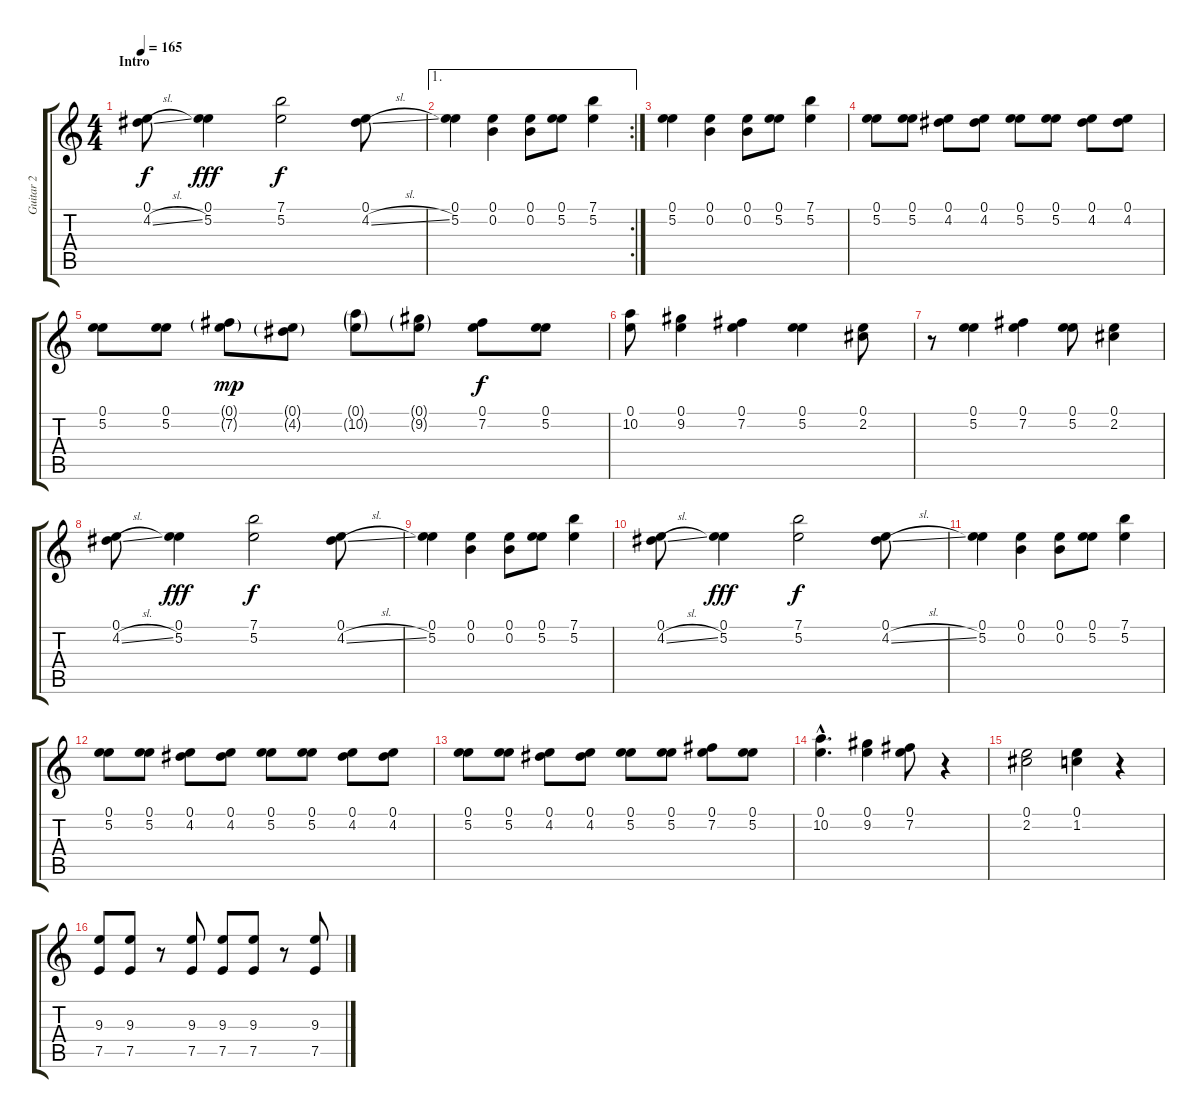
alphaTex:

\track ("Guitar 2" "Guitar 2") {instrument distortionguitar}
\staff {score tabs}
\tuning (E4 B3 G3 D3 A2 E2) {hide}
\ts (4 4)
\section ("" "Intro")
\tempo 165
\clef g2
\ks c
(0.1 4.2{sl}).8{dy f instrument distortionguitar} (0.1 5.2).4{dy fff} (7.1 5.2).2{dy f} (0.1 4.2{sl}).8 |
\ae 1
\rc 2
(0.1 5.2).4 (0.1 0.2).4 (0.1 0.2).8 (0.1 5.2).8 (7.1 5.2).4 |
(0.1 5.2).4 (0.1 0.2).4 (0.1 0.2).8 (0.1 5.2).8 (7.1 5.2).4 |
(0.1 5.2).8 (0.1 5.2).8 (0.1 4.2).8 (0.1 4.2).8 (0.1 5.2).8 (0.1 5.2).8 (0.1 4.2).8 (0.1 4.2).8 |
(0.1 5.2).8 (0.1 5.2).8 (0.1{g} 7.2{g}).8{dy mp} (0.1{g} 4.2{g}).8 (0.1{g} 10.2{g}).8 (0.1{g} 9.2{g}).8 (0.1 7.2).8{dy f} (0.1 5.2).8 |
(0.1 10.2).8 (0.1 9.2).4 (0.1 7.2).4 (0.1 5.2).4 (0.1 2.2).8 |
r.8 (0.1 5.2).4 (0.1 7.2).4 (0.1 5.2).8 (0.1 2.2).4 |
(0.1 4.2{sl}).8 (0.1 5.2).4{dy fff} (7.1 5.2).2{dy f} (0.1 4.2{sl}).8 |
(0.1 5.2).4 (0.1 0.2).4 (0.1 0.2).8 (0.1 5.2).8 (7.1 5.2).4 |
(0.1 4.2{sl}).8 (0.1 5.2).4{dy fff} (7.1 5.2).2{dy f} (0.1 4.2{sl}).8 |
(0.1 5.2).4 (0.1 0.2).4 (0.1 0.2).8 (0.1 5.2).8 (7.1 5.2).4 |
(0.1 5.2).8 (0.1 5.2).8 (0.1 4.2).8 (0.1 4.2).8 (0.1 5.2).8 (0.1 5.2).8 (0.1 4.2).8 (0.1 4.2).8 |
(0.1 5.2).8 (0.1 5.2).8 (0.1 4.2).8 (0.1 4.2).8 (0.1 5.2).8 (0.1 5.2).8 (0.1 7.2).8 (0.1 5.2).8 |
(0.1{hac} 10.2{hac}).4{d} (0.1 9.2).4 (0.1 7.2).8 r.4 |
(0.1 2.2).2 (0.1 1.2).4 r.4 |
(9.3 7.5).8 (9.3 7.5).8 r.8 (9.3 7.5).8 (9.3 7.5).8 (9.3 7.5).8 r.8 (9.3 7.5).8
